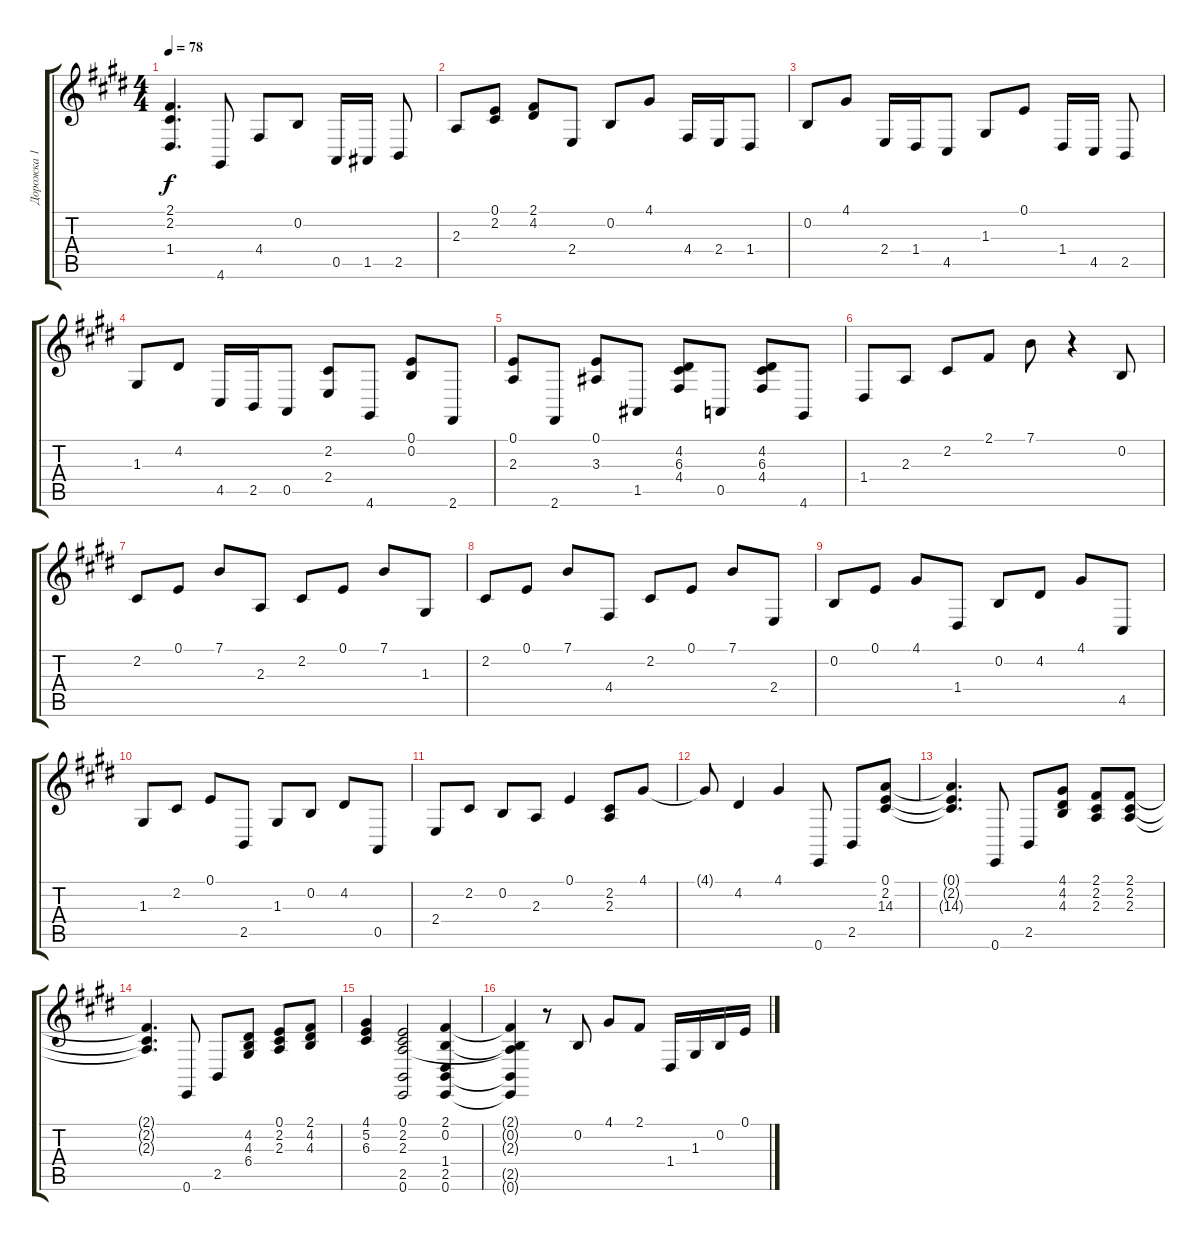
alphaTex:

\track ("Дорожка 1" "Дорожка 1") {instrument acousticgrandpiano}
\staff {score tabs}
\tuning (E4 B3 G3 D3 A2 E2) {hide}
\ts (4 4)
\tempo 78
\clef g2
\ks e
(2.1{t} 2.2{t} 1.4{t}).4{d dy f} 4.6.8 4.4.8 0.2.8 0.5.16{beam merge} 1.5.16{beam split} 2.5.8 |
2.3.8 (0.1 2.2).8 (2.1 4.2).8 2.4.8 0.2.8 4.1.8 4.4.16{beam merge} 2.4.16 1.4.8 |
0.2.8 4.1.8 2.4.16 1.4.16 4.5.8 1.3.8 0.1.8 1.4.16{beam merge} 4.5.16{beam split} 2.5.8 |
1.3.8 4.2.8 4.5.16 2.5.16 0.5.8 (2.2 2.4).8 4.6.8 (0.1 0.2).8 2.6.8 |
(0.1 2.3).8 2.6.8 (0.1 3.3).8 1.5.8 (4.2 6.3 4.4).8 0.5.8 (4.2 6.3 4.4).8 4.6.8 |
1.4.8{beam merge} 2.3.8 2.2.8 2.1.8 7.1.8 r.4 0.2.8 |
2.2.8{beam merge} 0.1.8 7.1.8 2.3.8 2.2.8{beam merge} 0.1.8 7.1.8 1.3.8 |
2.2.8{beam merge} 0.1.8 7.1.8 4.4.8 2.2.8{beam merge} 0.1.8 7.1.8 2.4.8 |
0.2.8{beam merge} 0.1.8 4.1.8 1.4.8 0.2.8{beam merge} 4.2.8 4.1.8 4.5.8 |
1.3.8{beam merge} 2.2.8 0.1.8 2.5.8 1.3.8{beam merge} 0.2.8 4.2.8 0.5.8 |
2.4.8{beam merge} 2.2.8 0.2.8 2.3.8 0.1.4 (2.2 2.3).8 4.1.8 |
4.1{t}.8 4.2.4 4.1.4 0.6.8 2.5.8 (0.1 2.2 14.3).8 |
(0.1{t} 2.2{t} 14.3{t}).4{d} 0.6.8 2.5.8 (4.1 4.2 4.3).8 (2.1 2.2 2.3).8 (2.1 2.2 2.3).8 |
(2.1{t} 2.2{t} 2.3{t}).4{d} 0.6.8 2.5.8 (4.2 4.3 6.4).8 (0.1 2.2 2.3).8 (2.1 4.2 4.3).8 |
(4.1 5.2 6.3).4 (0.1 2.2 2.3 2.5 0.6).2 (2.1 0.2 1.4 2.5 0.6).4 |
(2.1{t} 0.2{t} 2.3{t} 2.5{t} 0.6{t}).4 r.8 0.2.8 4.1.8{beam merge} 2.1.8 1.4.16 1.3.16 0.2.16 0.1.16
